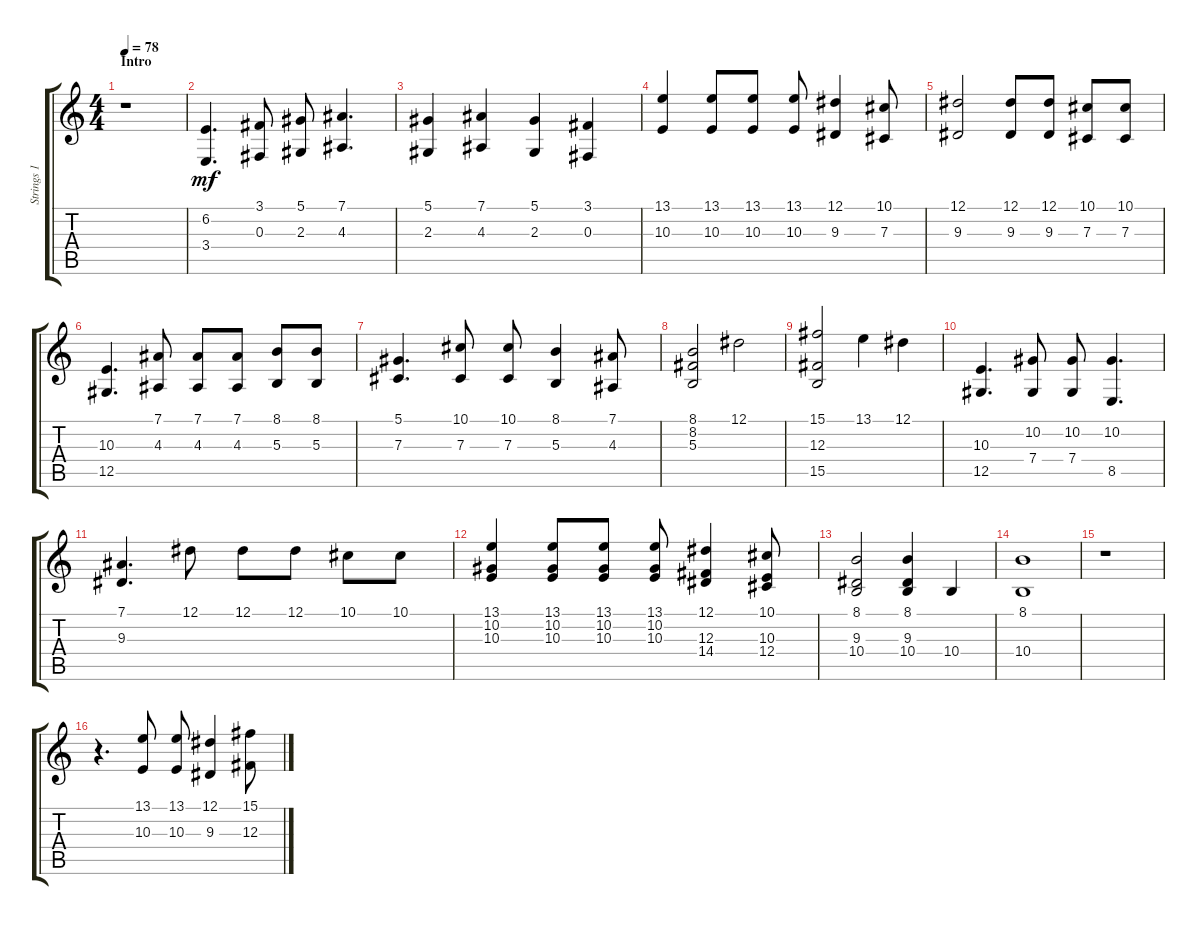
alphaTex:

\track ("Strings 1" "Strings 1") {instrument stringensemble1}
\staff {score tabs}
\tuning (Eb4 Bb3 Gb3 Db3 Ab2 Eb2) {hide}
\ts (4 4)
\section ("" "Intro")
\tempo 78
\clef g2
\ks c
r.1{dy mf instrument stringensemble1} |
(6.2 3.4).4{d} (3.1 0.3).8 (5.1 2.3).8 (7.1 4.3).4{d} |
(5.1 2.3).4 (7.1 4.3).4 (5.1 2.3).4 (3.1 0.3).4 |
(13.1 10.3).4 (13.1 10.3).8 (13.1 10.3).8 (13.1 10.3).8 (12.1 9.3).4 (10.1 7.3).8 |
(12.1 9.3).2 (12.1 9.3).8 (12.1 9.3).8 (10.1 7.3).8 (10.1 7.3).8 |
(10.3 12.5).4{d} (7.1 4.3).8 (7.1 4.3).8 (7.1 4.3).8 (8.1 5.3).8 (8.1 5.3).8 |
(5.1 7.3).4{d} (10.1 7.3).8 (10.1 7.3).8 (8.1 5.3).4 (7.1 4.3).8 |
(8.1 8.2 5.3).2 12.1.2 |
(15.1 12.3 15.5).2 13.1.4 12.1.4 |
(10.3 12.5).4{d} (10.2 7.4).8 (10.2 7.4).8 (10.2 8.5).4{d} |
(7.1 9.3).4{d} 12.1.8 12.1.8 12.1.8 10.1.8 10.1.8 |
(13.1 10.2 10.3).4 (13.1 10.2 10.3).8 (13.1 10.2 10.3).8 (13.1 10.2 10.3).8 (12.1 12.3 14.4).4 (10.1 10.3 12.4).8 |
(8.1 9.3 10.4).2 (8.1 9.3 10.4).4 10.4.4 |
(8.1 10.4).1 |
r.1 |
r.4{d} (13.1 10.3).8 (13.1 10.3).8 (12.1 9.3).4 (15.1 12.3).8
